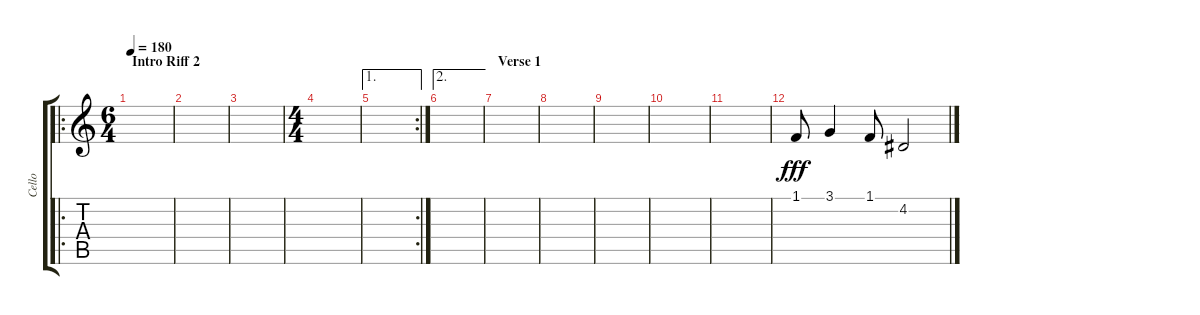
\track ("Cello" "Cello") {instrument cello}
\staff {score tabs}
\tuning (E4 B3 G3 D3 A2 E2) {hide}
\ro
\ts (6 4)
\section ("" "Intro Riff 2")
\tempo 180
\clef g2
\ks c
|
|
|
\ts (4 4)
|
\ae 1
\rc 2
|
\ae 2
|
\section ("" "Verse 1")
|
|
|
|
|
1.1.8{dy fff volume 12 balance 8 instrument lead1square} 3.1.4 1.1.8 4.2.2
